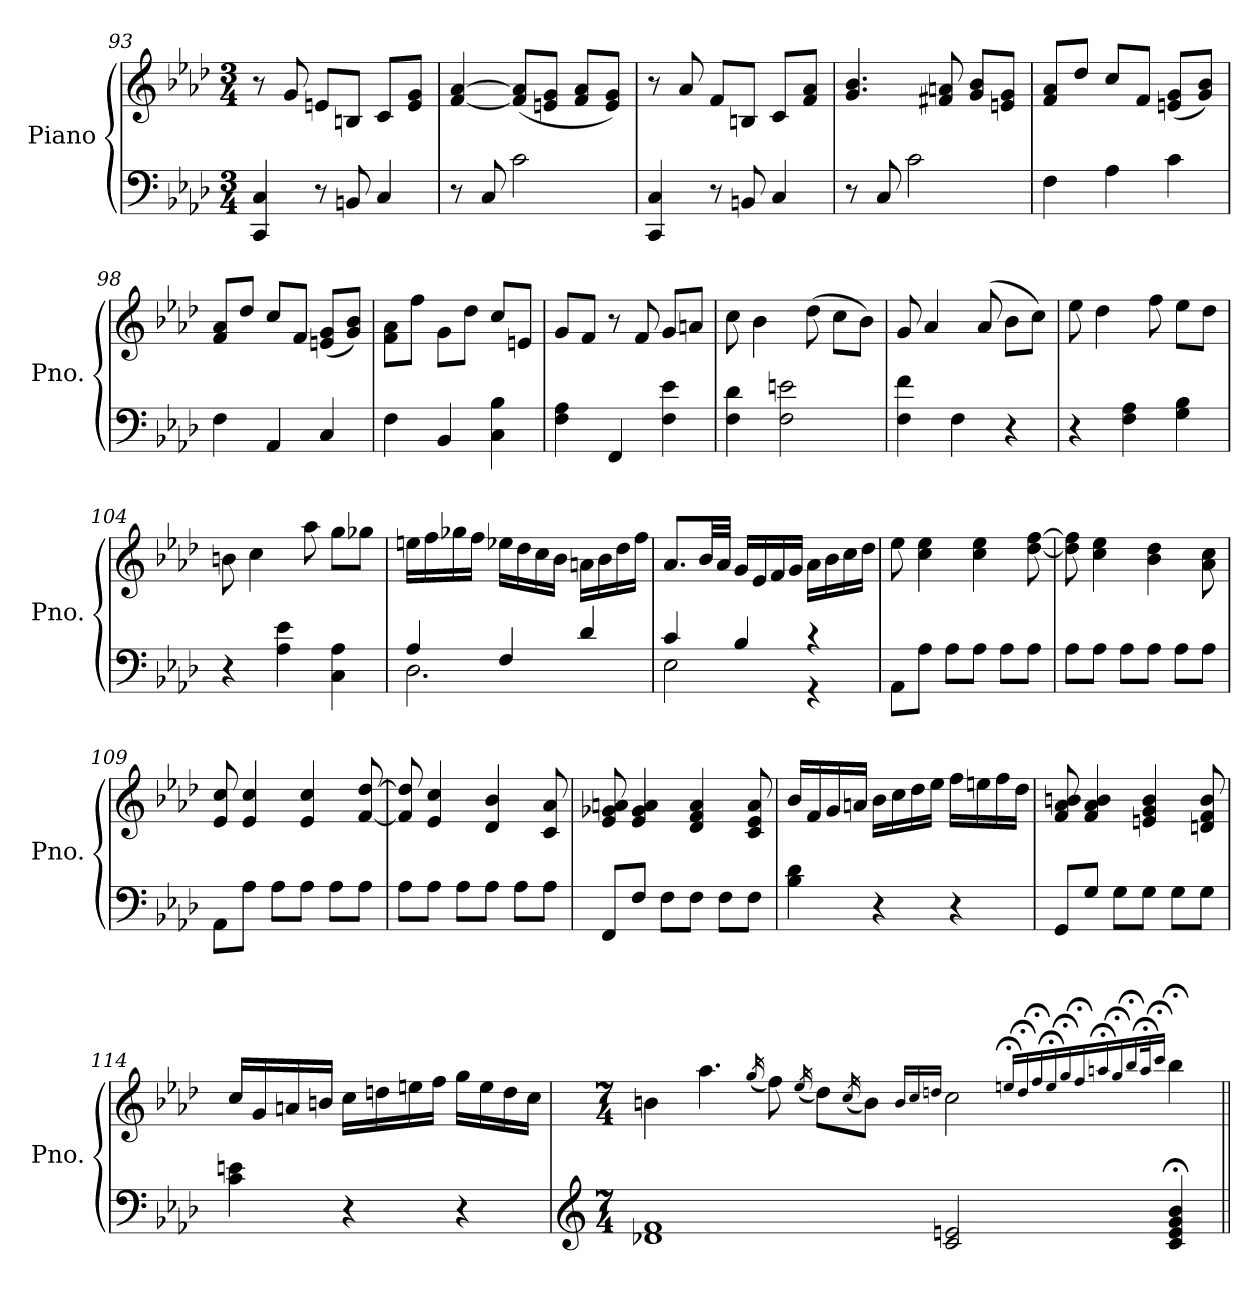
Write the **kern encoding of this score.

**kern	**kern
*part1	*part1
*staff2	*staff1
*I"Piano	*
*I'Pno.	*
*clefF4	*clefG2
*k[b-e-a-d-]	*k[b-e-a-d-]
*f:	*f:
*M3/4	*M3/4
=93	=93
4CC/ 4C/	8r
.	8g/
8r	8en/L
8BBn/	8Bn/J
4C/	8c/L
.	8e/ 8g/J
=94	=94
8r	[4f/ [4a-/
8C/	.
2c\	(<8f/] 8a-/]L
.	8en/ 8g/J
.	8f/ 8a-/L
.	8e/ 8g/J)
=95	=95
4CC/ 4C/	8r
.	8a-/
8r	8f/L
8BBn/	8Bn/J
4C/	8c/L
.	8f/ 8a-/J
=96	=96
8r	4.g/ 4.b-/
8C/	.
2c\	.
.	8f#X/ 8an/
.	8g/ 8b-/L
.	8en/ 8g/J
=97	=97
4F\	8f/ 8a-/L
.	8dd-/J
4A-\	8cc/L
.	8f/J
4c\	(<8en/ 8g/L
.	8g/ 8b-/J)
=98	=98
4F\	8f/ 8a-/L
.	8dd-/J
4AA-/	8cc/L
.	8f/J
4C/	(<8en/ 8g/L
.	8g/ 8b-/J)
=99	=99
4F\	8f\ 8a-\L
.	8ff\J
4BB-/	8g\L
.	8dd-\J
4C\ 4B-\	8cc/L
.	8en/J
=100	=100
4F\ 4A-\	8g/L
.	8f/J
4FF/	8r
.	8f/
4F\ 4e-\	8g/L
.	8an/J
=101	=101
4F\ 4d-\	8cc\
.	4b-\
2F\ 2en\	.
.	(>8dd-\
.	8cc\L
.	8b-\J)
=102	=102
4F\ 4f\	8g/
.	4a-/
4F\	.
.	(>8a-/
4r	8b-\L
.	8cc\J)
=103	=103
4r	8ee-\
.	4dd-\
4F\ 4A-\	.
.	8ff\
4G\ 4B-\	8ee-\L
.	8dd-\J
=104	=104
4r	8bn\
.	4cc\
4A-\ 4e-\	.
.	8aa-\
4C\ 4A-\	8gg\L
.	8gg-X\J
=105	=105
*^	*
4A-/	2.D-\	16een\LL
.	.	16ff\
.	.	16gg-X\
.	.	16ff\JJ
4F/	.	16ee-X\LL
.	.	16dd-\
.	.	16cc\
.	.	16b-\JJ
4d-/	.	16an\LL
.	.	16b-\
.	.	16dd-\
.	.	16ff\JJ
=106	=106	=106
4c/	2E-\	8.a-/L
.	.	32b-/LL
.	.	32a-/JJJ
4B-/	.	16g/LL
.	.	16e-/
.	.	16f/
.	.	16g/JJ
4r	4r	16a-\LL
.	.	16b-\
.	.	16cc\
.	.	16dd-\JJ
*v	*v	*
=107	=107
8AA-\L	8ee-\
8A-\J	4cc\ 4ee-\
8A-\L	.
8A-\J	4cc\ 4ee-\
8A-\L	.
8A-\J	[8dd-\ [8ff\
=108	=108
8A-\L	8dd-\] 8ff\]
8A-\J	4cc\ 4ee-\
8A-\L	.
8A-\J	4b-\ 4dd-\
8A-\L	.
8A-\J	8a-\ 8cc\
=109	=109
8AA-\L	8e-/ 8cc/
8A-\J	4e-/ 4cc/
8A-\L	.
8A-\J	4e-/ 4cc/
8A-\L	.
8A-\J	[8f/ [8dd-/
=110	=110
8A-\L	8f/] 8dd-/]
8A-\J	4e-/ 4cc/
8A-\L	.
8A-\J	4d-/ 4b-/
8A-\L	.
8A-\J	8c/ 8a-/
=111	=111
8FF/L	8e-/ 8g-X/ 8an/
8F/J	4e-/ 4g-/ 4a/
8F\L	.
8F\J	4d-/ 4f/ 4a/
8F\L	.
8F\J	8c/ 8e-/ 8a/
=112	=112
4B-\ 4d-\	16b-/LL
.	16f/
.	16g/
.	16an/JJ
4r	16b-\LL
.	16cc\
.	16dd-\
.	16ee-\JJ
4r	16ff\LL
.	16een\
.	16ff\
.	16dd-\JJ
=113	=113
8GG/L	8f/ 8a-/ 8bn/
8G/J	4f/ 4a-/ 4b/
8G\L	.
8G\J	4en/ 4g/ 4b/
8G\L	.
8G\J	8dn/ 8f/ 8b/
=114	=114
4c\ 4en\	16cc/LL
.	16g/
.	16an/
.	16bn/JJ
4r	16cc\LL
.	16ddn\
.	16een\
.	16ff\JJ
4r	16gg\LL
.	16ee\
.	16dd\
.	16cc\JJ
=115	=115
*clefG2	*
*M7/4	*M7/4
1d-X 1f	4bn\
.	4.aa-\
.	(<16qgg/
.	8ff\)
.	(<16qee-/
.	8dd-\L)
.	(<16qcc/
.	8b\J)
.	16qb/LL
.	16qcc/
.	16qddn/JJ
2c/ 2en/	2cc\
.	16qeen;</LL
.	16qdd;</
.	16qff;</
.	16qee;</
.	16qgg;</
.	16qff;</
.	16qaan;</
.	16qgg;</
.	16qbb-;</
.	32qaa;</K
.	16qccc;</JJ
4c/;< 4e/;< 4g/;< 4b-/;<	4bb-;<\
=||	=||
*-	*-
